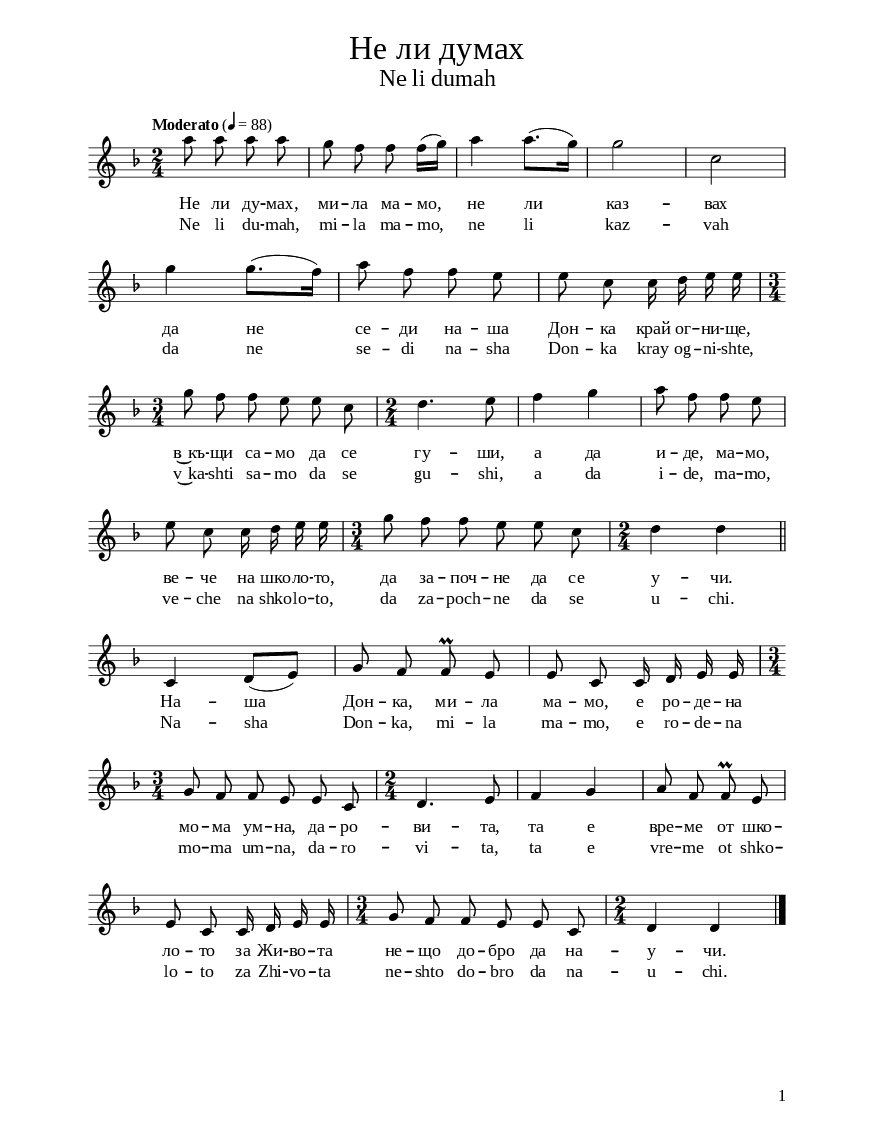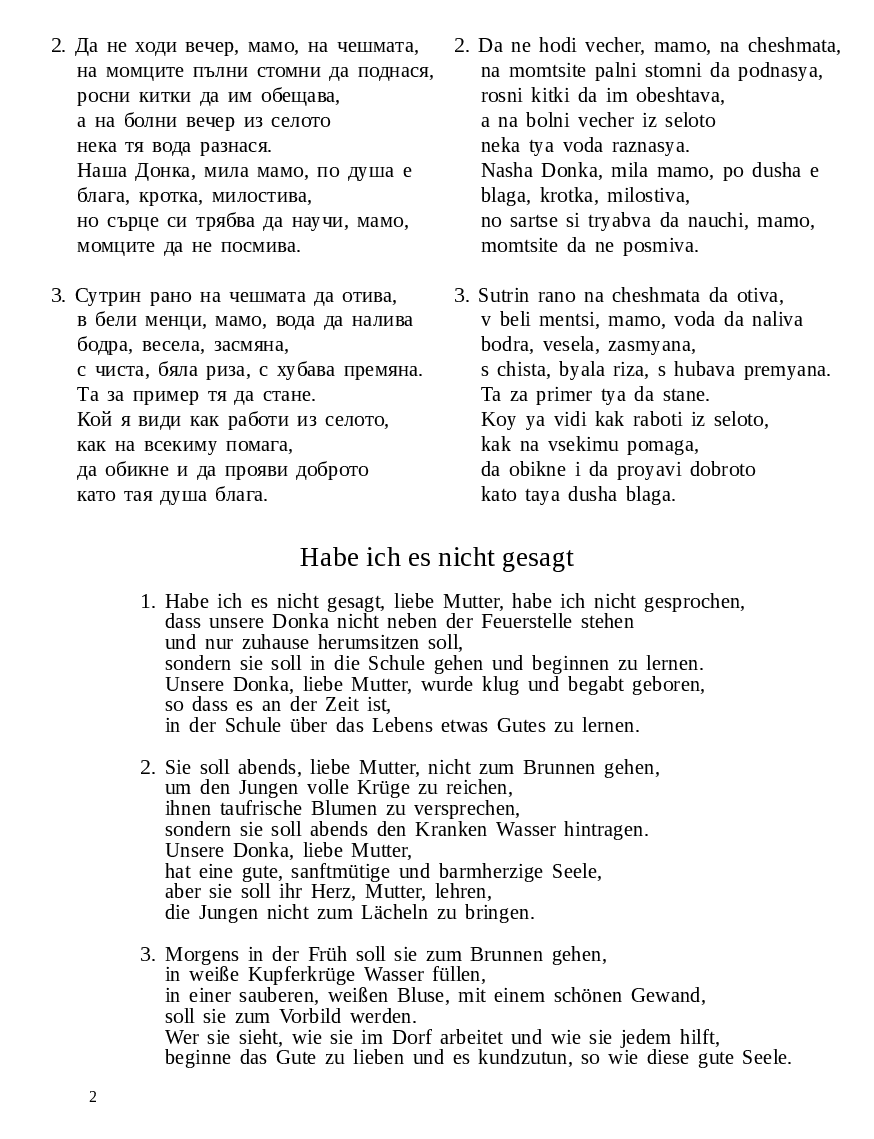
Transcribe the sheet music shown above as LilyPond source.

\version "2.24.1"

% include paper part and global functions
\include "include/globals.ily"

\bookpart {
  \label #'ref154
  \tocItem \markup "Не ли думах – Ne li dumah"
  \include "include/bookpart-paper.ily"
  \score {
    \include "include/score-layout.ily"

    \new Voice \absolute {
      \clef treble
      \key d \minor
      \time 2/4
      \tempoFunc "Moderato" 4 "88"
      \autoBeamOff

      a''8 a''8 a''8 a''8 | % 2
      g''8 f''8 f''8 f''16 [ ( g''16 ) ] | % 3
      a''4 a''8. [( g''16 )] | % 4
      g''2 | % 5
      c''2 \break | % 6
      g''4 g''8. [( f''16 )] | % 7
      a''8 f''8 f''8 e''8 | % 8
      e''8 c''8 c''16 d''16 e''16 e''16 \break | % 9
      \time 3/4  g''8 f''8 f''8 e''8 e''8 c''8 |
      \time 2/4  d''4. e''8 | % 11
      f''4 g''4 | % 12
      a''8 f''8 f''8 e''8 \break | % 13
      e''8 c''8 c''16 d''16 e''16 e''16 | % 14
      \time 3/4  g''8 f''8 f''8 e''8 e''8 c''8 | % 15
      \time 2/4  d''4 d''4 \bar "||"
      \break | % 16
      c'4 d'8 [( e'8 )] | % 17
      g'8 f'8 f'8\prall e'8 | % 18
      e'8 c'8 c'16 d'16 e'16 e'16 \break | % 19
      \time 3/4  g'8 f'8 f'8 e'8 e'8 c'8 |
      \time 2/4  d'4. e'8 | % 21
      f'4 g'4 | % 22
      a'8 f'8 f'8\prall e'8 \break | % 23
      e'8 c'8 c'16 d'16 e'16 e'16 | % 24
      \time 3/4  g'8 f'8 f'8 e'8 e'8 c'8 | % 25
      \time 2/4  d'4 d'4 \bar "|."
    }

    \addlyrics {
      Не ли ду
      -- мах, ми -- ла ма -- мо, не ли каз -- вах да
      не се -- ди на -- ша Дон -- ка край ог -- ни --
      ще, в~къ -- щи са -- мо да се гу -- ши, а да
      и -- де, ма -- мо, ве -- че на шко -- ло -- то,
      да за -- поч -- не да се у -- чи. На -- ша Дон
      -- ка, ми -- ла ма -- мо, е ро -- де -- на мо --
      ма ум -- на, да -- ро -- ви -- та, та е вре --
      ме от шко -- ло -- то за Жи -- во -- та не --
      що до -- бро да на -- у -- чи.
    }
    \addlyrics {
      Ne li du
      -- mah, mi -- la ma -- mo, ne li kaz -- vah da
      ne se -- di na -- sha Don -- ka kray og -- ni --
      shte, v~ka -- shti sa -- mo da se gu -- shi, a da
      i -- de, ma -- mo, ve -- che na shko -- lo -- to,
      da za -- poch -- ne da se u -- chi. Na -- sha Don
      -- ka, mi -- la ma -- mo, e ro -- de -- na mo --
      ma um -- na, da -- ro -- vi -- ta, ta e vre --
      me ot shko -- lo -- to za Zhi -- vo -- ta ne --
      shto do -- bro da na -- u -- chi.}

      \header {
        title = \titleFunc "Не ли думах" "Ne li dumah"
      }

      \midi{}

    } % score

    \pageBreak

    \markup \fontsize #bgCoupletFontSize {
      \hspace #-6
      \override #`(baseline-skip . ,bgCoupletBaselineSkip)
      \column {

        \line {   "   " 2. Да не ходи вечер, мамо, на чешмата,}

        \line {   "        " на момците пълни стомни да поднася,}

        \line {   "        " росни китки да им обещава,}

        \line {   "        " а на болни вечер из селото} 

        \line {   "        " нека тя вода разнася.}

        \line {   "        " Наша Донка, мила мамо, по душа е}

        \line {   "        " блага, кротка, милостива,}

        \line {   "        " но сърце си трябва да научи, мамо,}

        \line {   "        " момците да не посмива.}

        \line {   "        " }

        \line {   "   " 3. Сутрин рано на чешмата да отива,}

        \line {   "        " в бели менци, мамо, вода да налива}

        \line {   "        " бодра, весела, засмяна,}

        \line {   "        " с чиста, бяла риза, с хубава премяна.}

        \line {   "        " Та за пример тя да стане.}

        \line {   "        " Кой я види как работи из селото,}

        \line {   "        " как на всекиму помага,}

        \line {   "        " да обикне и да прояви доброто}

        \line {   "        " като тая душа блага.}
      }

      \hspace #-1
      \override #`(baseline-skip . ,bgCoupletBaselineSkip)
      \column {
        \line {   "   " 2. Da ne hodi vecher, mamo, na cheshmata,}

        \line {   "        " na momtsite palni stomni da podnasya,}

        \line {   "        " rosni kitki da im obeshtava,}

        \line {   "        " a na bolni vecher iz seloto}

        \line {   "        " neka tya voda raznasya.}

        \line {   "        " Nasha Donka, mila mamo, po dusha e}

        \line {   "        " blaga, krotka, milostiva,}

        \line {   "        " no sartse si tryabva da nauchi, mamo,}

        \line {   "        " momtsite da ne posmiva.}

        \line {   "        " }

        \line {   "   " 3. Sutrin rano na cheshmata da otiva,}

        \line {   "        " v beli mentsi, mamo, voda da naliva}

        \line {   "        " bodra, vesela, zasmyana,}

        \line {   "        " s chista, byala riza, s hubava premyana.}

        \line {   "        " Ta za primer tya da stane.}

        \line {   "        " Koy ya vidi kak raboti iz seloto,}

        \line {   "        " kak na vsekimu pomaga,}

        \line {   "        " da obikne i da proyavi dobroto}

        \line {   "        " kato taya dusha blaga.}
      } %column
    } % markup

   \markup \empty-two
   
   
   

    % include foreign translation(s) of the song
    \version "2.24.1"

\markup \fill-line { \fontsize #deTitleFontSize "Habe ich es nicht gesagt" }
\markup \null
\markup \null
\markup \fontsize #deCoupletFontSize {
  \hspace #5
  \override #`(baseline-skip . ,deCoupletBaselineSkip)

  \column {


    \line {  1. Habe ich es nicht gesagt, liebe Mutter, habe ich nicht gesprochen,}


    \line  {   "   " dass unsere Donka nicht neben der Feuerstelle stehen}

    \line  {   "   " und nur zuhause herumsitzen soll,}

    \line  {   "   " sondern sie soll in die Schule gehen und beginnen zu lernen. }

    \line  {   "   " Unsere Donka, liebe Mutter, wurde klug und begabt geboren,}

    \line  {   "   " so dass es an der Zeit ist, }

    \line  {   "   "    in der Schule über das Lebens etwas Gutes zu lernen.}

    \line { " " }
    \line { 2. Sie soll abends, liebe Mutter, nicht zum Brunnen gehen,}

    \line  {   "   " um den Jungen volle Krüge zu reichen,}

    \line  {   "   " ihnen taufrische Blumen zu versprechen,}

    \line  {   "   " sondern sie soll abends den Kranken Wasser hintragen.}

    \line  {   "   " Unsere Donka, liebe Mutter,}

    \line  {   "   " hat eine gute, sanftmütige und barmherzige Seele,}

    \line  {   "   " aber sie soll ihr Herz, Mutter, lehren,}

    \line  {   "   " die Jungen nicht zum Lächeln zu bringen.}
    \line { " " }

    \line { 3. Morgens in der Früh soll sie zum Brunnen gehen,}

    \line  {   "   " in weiße Kupferkrüge Wasser füllen,}

    \line  {   "   " in einer sauberen, weißen Bluse, mit einem schönen Gewand,}

    \line  {   "   " soll sie zum Vorbild werden.}

    \line  {   "   " Wer sie sieht, wie sie im Dorf arbeitet und wie sie jedem hilft,}

    \line  {   "   " beginne das Gute zu lieben und es kundzutun, so wie diese gute Seele.}






  }
}


  } % bookpart
